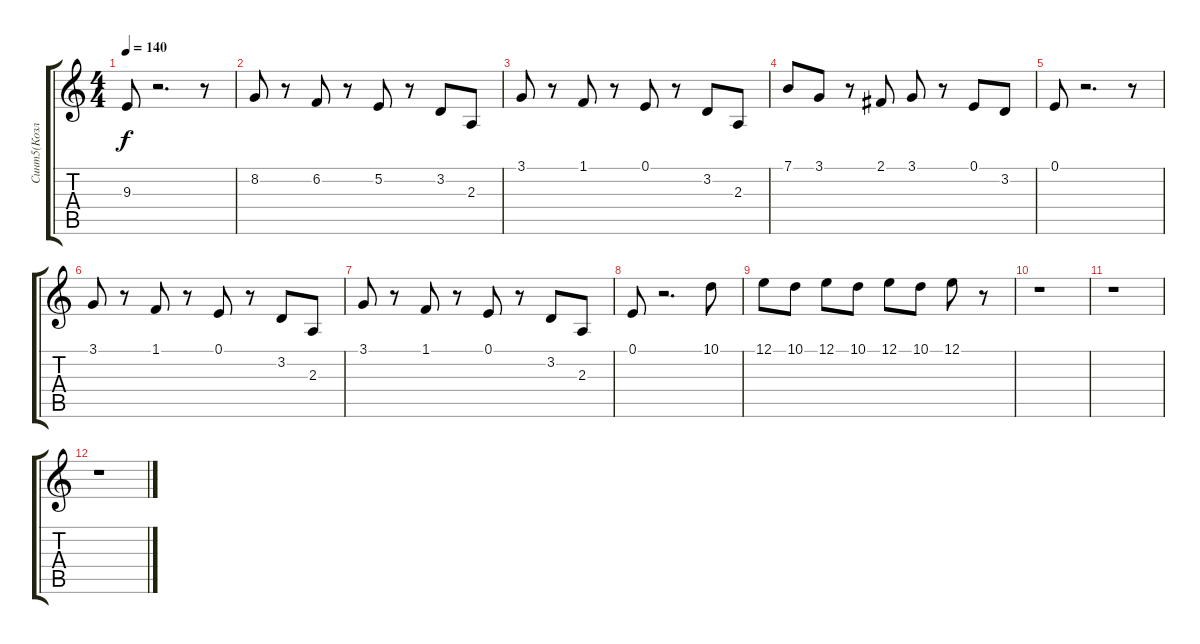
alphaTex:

\track ("Синт5(Козлов)" "Синт5(Козл") {instrument fx4atmosphere}
\staff {score tabs}
\tuning (E4 B3 G3 D3 A2 E2) {hide}
\ts (4 4)
\tempo 140
\clef g2
\ks c
9.3.8{dy f} r.2{d} r.8 |
8.2.8 r.8 6.2.8 r.8 5.2.8 r.8 3.2.8 2.3.8 |
3.1.8 r.8 1.1.8 r.8 0.1.8 r.8 3.2.8 2.3.8 |
7.1.8 3.1.8 r.8 2.1.8 3.1.8 r.8 0.1.8 3.2.8 |
0.1.8 r.2{d} r.8 |
3.1.8 r.8 1.1.8 r.8 0.1.8 r.8 3.2.8 2.3.8 |
3.1.8 r.8 1.1.8 r.8 0.1.8 r.8 3.2.8 2.3.8 |
0.1.8 r.2{d} 10.1.8 |
12.1.8 10.1.8 12.1.8 10.1.8 12.1.8 10.1.8 12.1.8 r.8 |
r.1 |
r.1 |
r.1
